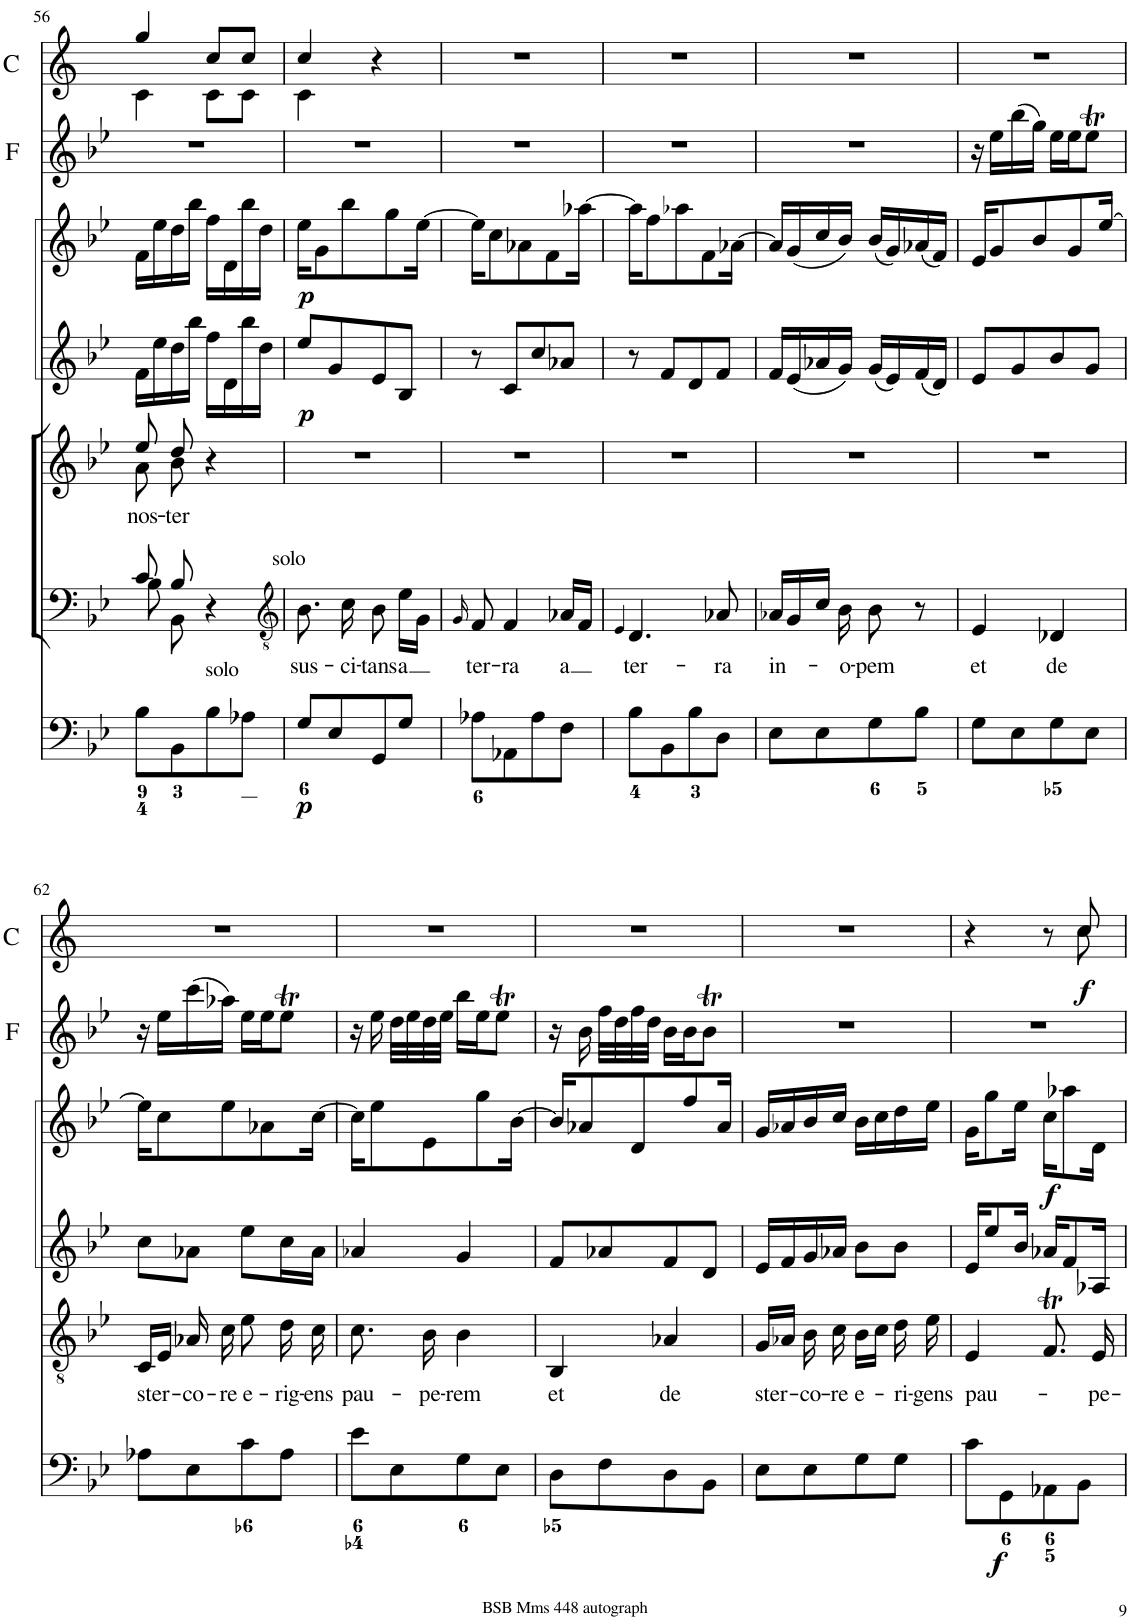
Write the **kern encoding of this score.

**kern	**dynam	**kern	**text	**kern	**text	**kern	**dynam	**kern	**dynam	**kern	**kern	**dynam
*part7	*part7	*part6	*part6	*part5	*part5	*part4	*part4	*part3	*part3	*part2	*part1	*part1
*staff7	*staff7	*staff6	*staff6	*staff5	*staff5	*staff4	*staff4	*staff3	*staff3	*staff2	*staff1	*staff1
*I"Organ	*	*I"Voice	*	*I"Voice	*	*I"Violin	*	*I"Violin	*	*I"Flauto vel Oboe	*I"Corni Bassi in B[b]	*
*	*	*	*	*	*	*I'Vln	*	*I'Vln	*	*I'F	*I'C	*
!!LO:PB:g=z
*clefF4	*	*clefF4	*	*clefG2	*	*clefG2	*	*clefG2	*	*clefG2	*clefG2	*
*	*	*	*	*	*	*	*	*	*	*	*Trd1c2	*
*k[b-e-]	*	*k[b-e-]	*	*k[b-e-]	*	*k[b-e-]	*	*k[b-e-]	*	*k[b-e-]	*k[]	*
*M2/4	*	*M2/4	*	*M2/4	*	*M2/4	*	*M2/4	*	*M2/4	*M2/4	*
=56	=56	=56	=56	=56	=56	=56	=56	=56	=56	=56	=56	=56
*	*	*^	*	*^	*	*	*	*	*	*	*	*
!	!	!	!	!	!	!	!LO:LY:b	!	!	!	!	!	!	!
*	*	*	*	*	*	*	*	*	*	*	*	*	*^	*
8B-\L	.	8c/	8B-\	.	8ee-/L	8a\L	nos-	16f\LL	.	16f\LL	.	2r	4gg/	4c\	.
.	.	.	.	.	.	.	.	16ee-\	.	16ee-\	.	.	.	.	.
!	!	!	!	!	!	!	!LO:LY:b	!	!	!	!	!	!	!	!
8BB-\	.	8B-/	8BB-\	.	8dd/J	8b-\J	-ter	16dd\	.	16dd\	.	.	.	.	.
.	.	.	.	.	.	.	.	16bb-\JJ	.	16bb-\JJ	.	.	.	.	.
!LO:TX:a:t=solo	!	!	!	!	!	!	!	!	!	!	!	!	!	!	!
8B-\	.	4r	4ryy	.	4r	4ryy	.	16ff\LL	.	16ff\LL	.	.	8cc/L	8c\L	.
.	.	.	.	.	.	.	.	16d\	.	16d\	.	.	.	.	.
8A-X\J	.	.	.	.	.	.	.	16bb-\	.	16bb-\	.	.	8cc/J	8c\J	.
.	.	.	.	.	.	.	.	16dd\JJ	.	16dd\JJ	.	.	.	.	.
*	*	*v	*v	*	*	*	*	*	*	*	*	*	*	*	*
*	*	*	*	*v	*v	*	*	*	*	*	*	*	*	*
=57	=57	=57	=57	=57	=57	=57	=57	=57	=57	=57	=57	=57	=57
*	*	*clefGv2	*	*	*	*	*	*	*	*	*	*	*
!	!	!LO:TX:a:t=solo	!	!	!	!	!	!	!	!	!	!	!
!	!LO:DY:b	!	!LO:LY:b	!	!	!	!LO:DY:b	!	!LO:DY:b	!	!	!	!
8G/L	p	8.B-\	sus-	2r	.	8ee-/L	p	16ee-\KL	p	2r	4cc/	4c\	.
.	.	.	.	.	.	.	.	8g\	.	.	.	.	.
8E-/	.	.	.	.	.	8g/	.	.	.	.	.	.	.
!	!	!	!LO:LY:b	!	!	!	!	!	!	!	!	!	!
.	.	16c\	-ci-	.	.	.	.	8bb-\	.	.	.	.	.
!	!	!	!LO:LY:b	!	!	!	!	!	!	!	!	!	!
8GG/	.	8B-\	-tans	.	.	8e-/	.	.	.	.	4r	4ryy	.
.	.	.	.	.	.	.	.	8gg\	.	.	.	.	.
!	!	!	!LO:LY:b	!	!	!	!	!	!	!	!	!	!
8G/J	.	16e-\LL	a	.	.	8B-/J	.	.	.	.	.	.	.
.	.	16G\JJ	.	.	.	.	.	[16ee-\Jk	.	.	.	.	.
*	*	*	*	*	*	*	*	*	*	*	*v	*v	*
=58	=58	=58	=58	=58	=58	=58	=58	=58	=58	=58	=58	=58
.	.	16qG/	.	.	.	.	.	.	.	.	.	.
!	!	!	!LO:LY:b	!	!	!	!	!	!	!	!	!
8A-X\L	.	8F/	ter-	2r	.	8r	.	16ee-\KL]	.	2r	2r	.
.	.	.	.	.	.	.	.	8cc\	.	.	.	.
!	!	!	!LO:LY:b	!	!	!	!	!	!	!	!	!
8AA-X\	.	4F/	-ra	.	.	8c/L	.	.	.	.	.	.
.	.	.	.	.	.	.	.	8a-X\	.	.	.	.
8A-\	.	.	.	.	.	8cc/	.	.	.	.	.	.
.	.	.	.	.	.	.	.	8f\	.	.	.	.
!	!	!	!LO:LY:b	!	!	!	!	!	!	!	!	!
8F\J	.	16A-X/LL	a	.	.	8a-X/J	.	.	.	.	.	.
.	.	16F/JJ	.	.	.	.	.	[16aa-X\Jk	.	.	.	.
=59	=59	=59	=59	=59	=59	=59	=59	=59	=59	=59	=59	=59
.	.	4qE-/	.	.	.	.	.	.	.	.	.	.
!	!	!	!LO:LY:b	!	!	!	!	!	!	!	!	!
8B-\L	.	4.D/	ter-	2r	.	8r	.	16aa-\KL]	.	2r	2r	.
.	.	.	.	.	.	.	.	8ff\	.	.	.	.
8BB-\	.	.	.	.	.	8f/L	.	.	.	.	.	.
.	.	.	.	.	.	.	.	8aa-X\	.	.	.	.
8B-\	.	.	.	.	.	8d/	.	.	.	.	.	.
.	.	.	.	.	.	.	.	8f\	.	.	.	.
!	!	!	!LO:LY:b	!	!	!	!	!	!	!	!	!
8D\J	.	8A-X/	-ra	.	.	8f/J	.	.	.	.	.	.
.	.	.	.	.	.	.	.	[16a-X\Jk	.	.	.	.
=60	=60	=60	=60	=60	=60	=60	=60	=60	=60	=60	=60	=60
!	!	!	!LO:LY:b	!	!	!	!	!	!	!	!	!
8E-\L	.	16A-X/LL	in-	2r	.	16f/LL	.	16a-/LL]	.	2r	2r	.
.	.	16G/	.	.	.	(16e-/	.	(16g/	.	.	.	.
8E-\	.	16c/JJ	.	.	.	16a-X/	.	16cc/	.	.	.	.
!	!	!	!LO:LY:b	!	!	!	!	!	!	!	!	!
.	.	16B-\	-o-	.	.	16g/JJ)	.	16b-/JJ)	.	.	.	.
!	!	!	!LO:LY:b	!	!	!	!	!	!	!	!	!
8G\	.	8B-\	-pem	.	.	(16g/LL	.	(16b-/LL	.	.	.	.
.	.	.	.	.	.	16e-/)	.	16g/)	.	.	.	.
8B-\J	.	8r	.	.	.	(16f/	.	(16a-X/	.	.	.	.
.	.	.	.	.	.	16d/JJ)	.	16f/JJ)	.	.	.	.
=61	=61	=61	=61	=61	=61	=61	=61	=61	=61	=61	=61	=61
!	!	!	!LO:LY:b	!	!	!	!	!	!	!	!	!
8G\L	.	4E-/	et	2r	.	8e-/L	.	16e-/KL	.	16r	2r	.
.	.	.	.	.	.	.	.	8g/	.	16ee-\LL	.	.
8E-\	.	.	.	.	.	8g/	.	.	.	(16bb-\	.	.
.	.	.	.	.	.	.	.	8b-/	.	16gg\JJ)	.	.
!	!	!	!LO:LY:b	!	!	!	!	!	!	!	!	!
8G\	.	4D-X/	de	.	.	8b-/	.	.	.	16ee-\LL	.	.
.	.	.	.	.	.	.	.	8g/	.	16ee-\J	.	.
8E-\J	.	.	.	.	.	8g/J	.	.	.	8ee-T\J	.	.
.	.	.	.	.	.	.	.	[16ee-/Jk	.	.	.	.
!!LO:LB:g=z
=62	=62	=62	=62	=62	=62	=62	=62	=62	=62	=62	=62	=62
!	!	!	!LO:LY:b	!	!	!	!	!	!	!	!	!
8A-X\L	.	16C/LL	ster-	2r	.	8cc\L	.	16ee-\KL]	.	16r	2r	.
.	.	16E-/JJ	.	.	.	.	.	8cc\	.	16ee-\LL	.	.
!	!	!	!LO:LY:b	!	!	!	!	!	!	!	!	!
8E-\	.	16A-X/	-co-	.	.	8a-X\J	.	.	.	(16ccc\	.	.
!	!	!	!LO:LY:b	!	!	!	!	!	!	!	!	!
.	.	16c\	-re	.	.	.	.	8ee-\	.	16aa-X\JJ)	.	.
!	!	!	!LO:LY:b	!	!	!	!	!	!	!	!	!
8c\	.	8e-\	e-	.	.	8ee-\L	.	.	.	16ee-\LL	.	.
.	.	.	.	.	.	.	.	8a-X\	.	16ee-\J	.	.
!	!	!	!LO:LY:b	!	!	!	!	!	!	!	!	!
8A-\J	.	16d\	-rig-	.	.	16cc\L	.	.	.	8ee-T\J	.	.
!	!	!	!LO:LY:b	!	!	!	!	!	!	!	!	!
.	.	16c\	-ens	.	.	16a-\JJ	.	[16cc\Jk	.	.	.	.
=63	=63	=63	=63	=63	=63	=63	=63	=63	=63	=63	=63	=63
!	!	!	!LO:LY:b	!	!	!	!	!	!	!	!	!
8e-\L	.	8.c\	pau-	2r	.	4a-X/	.	16cc\KL]	.	16r	2r	.
.	.	.	.	.	.	.	.	8ee-\	.	16ee-\	.	.
8E-\	.	.	.	.	.	.	.	.	.	32dd\LLL	.	.
.	.	.	.	.	.	.	.	.	.	32ee-\	.	.
!	!	!	!LO:LY:b	!	!	!	!	!	!	!	!	!
.	.	16B-\	-pe-	.	.	.	.	8e-\	.	32dd\	.	.
.	.	.	.	.	.	.	.	.	.	32ee-\JJJ	.	.
!	!	!	!LO:LY:b	!	!	!	!	!	!	!	!	!
8G\	.	4B-\	-rem	.	.	4g/	.	.	.	16bb-\LL	.	.
.	.	.	.	.	.	.	.	8gg\	.	16ee-\J	.	.
8E-\J	.	.	.	.	.	.	.	.	.	8ee-T\J	.	.
.	.	.	.	.	.	.	.	[16b-\Jk	.	.	.	.
=64	=64	=64	=64	=64	=64	=64	=64	=64	=64	=64	=64	=64
!	!	!	!LO:LY:b	!	!	!	!	!	!	!	!	!
8D\L	.	4BB-/	et	2r	.	8f/L	.	16b-/KL]	.	16r	2r	.
.	.	.	.	.	.	.	.	8a-X/	.	16b-\	.	.
8F\	.	.	.	.	.	8a-X/	.	.	.	32ff\LLL	.	.
.	.	.	.	.	.	.	.	.	.	32dd\	.	.
.	.	.	.	.	.	.	.	8d/	.	32ff\	.	.
.	.	.	.	.	.	.	.	.	.	32dd\JJJ	.	.
!	!	!	!LO:LY:b	!	!	!	!	!	!	!	!	!
8D\	.	4A-X/	de	.	.	8f/	.	.	.	16b-\LL	.	.
.	.	.	.	.	.	.	.	8ff/	.	16b-\J	.	.
8BB-\J	.	.	.	.	.	8d/J	.	.	.	8b-T\J	.	.
.	.	.	.	.	.	.	.	16a-/Jk	.	.	.	.
=65	=65	=65	=65	=65	=65	=65	=65	=65	=65	=65	=65	=65
!	!	!	!LO:LY:b	!	!	!	!	!	!	!	!	!
8E-\L	.	16G/LL	ster-	2r	.	16e-/LL	.	16g/LL	.	2r	2r	.
.	.	16A-X/JJ	.	.	.	16f/	.	16a-X/	.	.	.	.
!	!	!	!LO:LY:b	!	!	!	!	!	!	!	!	!
8E-\	.	16B-\	-co-	.	.	16g/	.	16b-/	.	.	.	.
!	!	!	!LO:LY:b	!	!	!	!	!	!	!	!	!
.	.	16c\	-re	.	.	16a-X/JJ	.	16cc/JJ	.	.	.	.
!	!	!	!LO:LY:b	!	!	!	!	!	!	!	!	!
8G\	.	16B-\LL	e-	.	.	8b-\L	.	16b-\LL	.	.	.	.
.	.	16c\JJ	.	.	.	.	.	16cc\	.	.	.	.
!	!	!	!LO:LY:b	!	!	!	!	!	!	!	!	!
8G\J	.	16d\	-ri-	.	.	8b-\J	.	16dd\	.	.	.	.
!	!	!	!LO:LY:b	!	!	!	!	!	!	!	!	!
.	.	16e-\	-gens	.	.	.	.	16ee-\JJ	.	.	.	.
=66	=66	=66	=66	=66	=66	=66	=66	=66	=66	=66	=66	=66
!	!	!	!LO:LY:b	!	!	!	!	!	!	!	!	!
*	*	*	*	*	*	*	*	*	*	*	*^	*
8c\L	.	4E-/	pau-	2r	.	16e-/KL	.	16g\KL	.	2r	4r	4.ryy	.
.	.	.	.	.	.	8ee-/	.	8gg\	.	.	.	.	.
!	!LO:DY:b	!	!	!	!	!	!	!	!	!	!	!	!
8GG\	f	.	.	.	.	.	.	.	.	.	.	.	.
.	.	.	.	.	.	16b-/Jk	.	16ee-\Jk	.	.	.	.	.
!	!	!	!	!	!	!	!	!	!LO:DY:b	!	!	!	!
8AA-X\	.	8.FT/	.	.	.	16a-X/KL	.	16cc\KL	f	.	8r	.	.
.	.	.	.	.	.	8f/	.	8aa-X\	.	.	.	.	.
!	!	!	!	!	!	!	!	!	!	!	!	!	!LO:DY:b
8BB-\J	.	.	.	.	.	.	.	.	.	.	8cc/	8cc\	f
!	!	!	!LO:LY:b	!	!	!	!	!	!	!	!	!	!
.	.	16E-/	-pe-	.	.	16A-X/Jk	.	16d\Jk	.	.	.	.	.
*	*	*	*	*	*	*	*	*	*	*	*v	*v	*
=	=	=	=	=	=	=	=	=	=	=	=	=
*-	*-	*-	*-	*-	*-	*-	*-	*-	*-	*-	*-	*-
